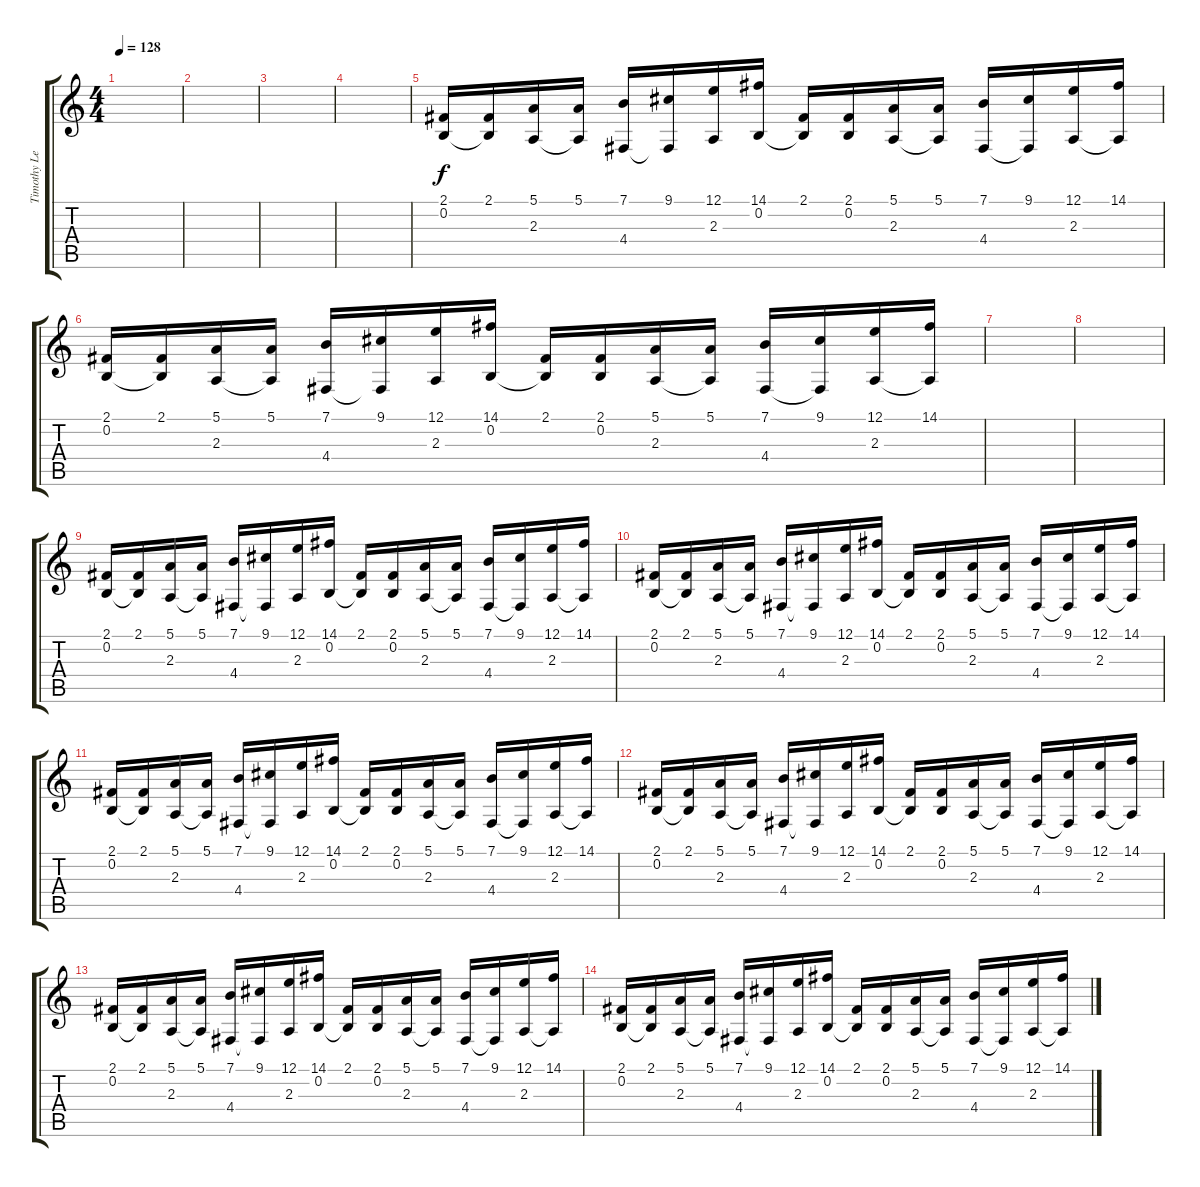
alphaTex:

\track ("Timothy Lever" "Timothy Le") {instrument vibraphone}
\staff {score tabs}
\tuning (E4 B3 G3 D3 A2 E2) {hide}
\ts (4 4)
\tempo 128
\clef g2
\ks c
|
|
|
|
(2.1 0.2).16 (2.1 0.2{t}).16 (5.1 2.3).16 (5.1 2.3{t}).16 (7.1 4.4).16 (9.1 4.4{t}).16 (12.1 2.3).16 (14.1 0.2).16 (2.1 0.2{t}).16 (2.1 0.2).16 (5.1 2.3).16 (5.1 2.3{t}).16 (7.1 4.4).16 (9.1 4.4{t}).16 (12.1 2.3).16 (14.1 2.3{t}).16 |
(2.1 0.2).16 (2.1 0.2{t}).16 (5.1 2.3).16 (5.1 2.3{t}).16 (7.1 4.4).16 (9.1 4.4{t}).16 (12.1 2.3).16 (14.1 0.2).16 (2.1 0.2{t}).16 (2.1 0.2).16 (5.1 2.3).16 (5.1 2.3{t}).16 (7.1 4.4).16 (9.1 4.4{t}).16 (12.1 2.3).16 (14.1 2.3{t}).16 |
|
|
(2.1 0.2).16 (2.1 0.2{t}).16 (5.1 2.3).16 (5.1 2.3{t}).16 (7.1 4.4).16 (9.1 4.4{t}).16 (12.1 2.3).16 (14.1 0.2).16 (2.1 0.2{t}).16 (2.1 0.2).16 (5.1 2.3).16 (5.1 2.3{t}).16 (7.1 4.4).16 (9.1 4.4{t}).16 (12.1 2.3).16 (14.1 2.3{t}).16 |
(2.1 0.2).16 (2.1 0.2{t}).16 (5.1 2.3).16 (5.1 2.3{t}).16 (7.1 4.4).16 (9.1 4.4{t}).16 (12.1 2.3).16 (14.1 0.2).16 (2.1 0.2{t}).16 (2.1 0.2).16 (5.1 2.3).16 (5.1 2.3{t}).16 (7.1 4.4).16 (9.1 4.4{t}).16 (12.1 2.3).16 (14.1 2.3{t}).16 |
(2.1 0.2).16 (2.1 0.2{t}).16 (5.1 2.3).16 (5.1 2.3{t}).16 (7.1 4.4).16 (9.1 4.4{t}).16 (12.1 2.3).16 (14.1 0.2).16 (2.1 0.2{t}).16 (2.1 0.2).16 (5.1 2.3).16 (5.1 2.3{t}).16 (7.1 4.4).16 (9.1 4.4{t}).16 (12.1 2.3).16 (14.1 2.3{t}).16 |
(2.1 0.2).16 (2.1 0.2{t}).16 (5.1 2.3).16 (5.1 2.3{t}).16 (7.1 4.4).16 (9.1 4.4{t}).16 (12.1 2.3).16 (14.1 0.2).16 (2.1 0.2{t}).16 (2.1 0.2).16 (5.1 2.3).16 (5.1 2.3{t}).16 (7.1 4.4).16 (9.1 4.4{t}).16 (12.1 2.3).16 (14.1 2.3{t}).16 |
(2.1 0.2).16 (2.1 0.2{t}).16 (5.1 2.3).16 (5.1 2.3{t}).16 (7.1 4.4).16 (9.1 4.4{t}).16 (12.1 2.3).16 (14.1 0.2).16 (2.1 0.2{t}).16 (2.1 0.2).16 (5.1 2.3).16 (5.1 2.3{t}).16 (7.1 4.4).16 (9.1 4.4{t}).16 (12.1 2.3).16 (14.1 2.3{t}).16 |
(2.1 0.2).16 (2.1 0.2{t}).16 (5.1 2.3).16 (5.1 2.3{t}).16 (7.1 4.4).16 (9.1 4.4{t}).16 (12.1 2.3).16 (14.1 0.2).16 (2.1 0.2{t}).16 (2.1 0.2).16 (5.1 2.3).16 (5.1 2.3{t}).16 (7.1 4.4).16 (9.1 4.4{t}).16 (12.1 2.3).16 (14.1 2.3{t}).16
